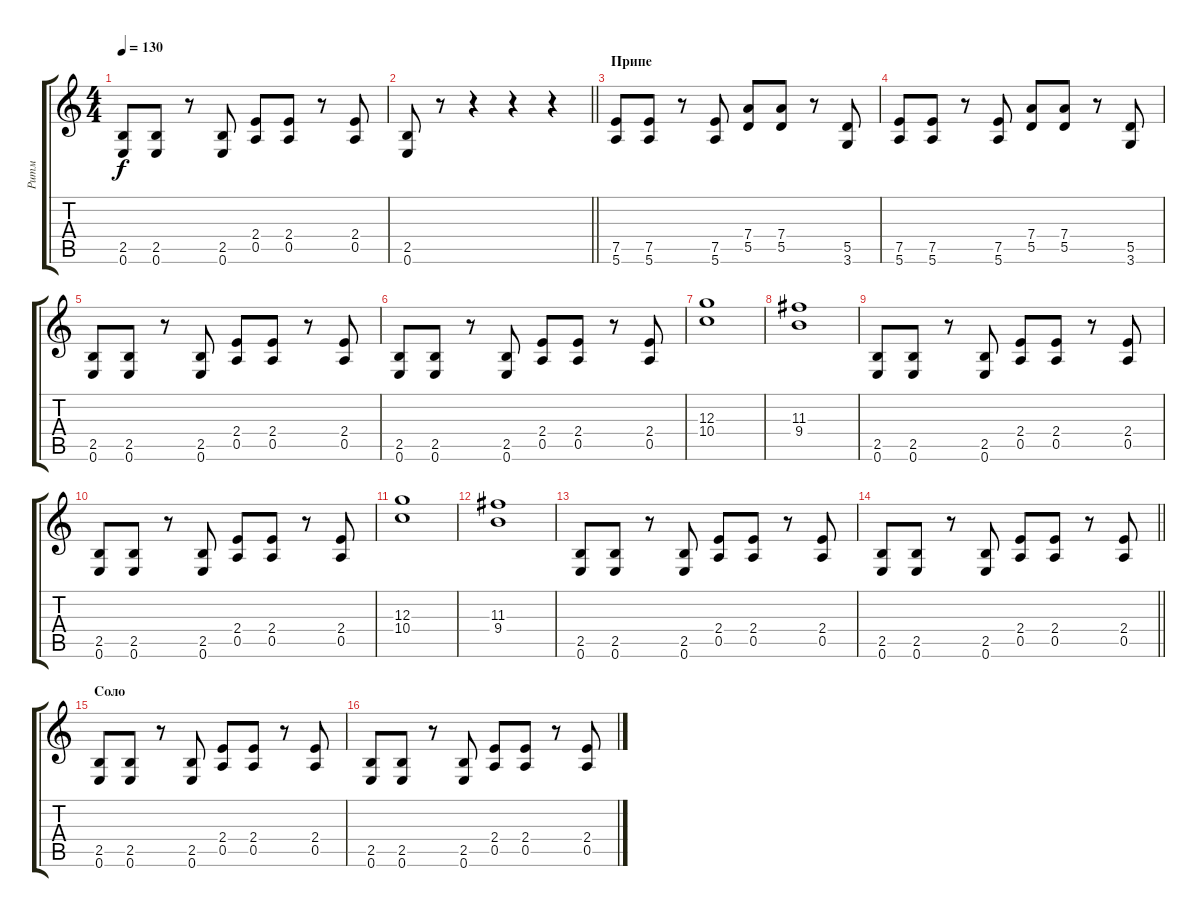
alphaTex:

\track ("Ритм" "Ритм") {instrument overdrivenguitar}
\staff {score tabs}
\tuning (E4 B3 G3 D3 A2 E2) {hide}
\ts (4 4)
\tempo 130
\clef g2
\ks c
(2.5 0.6).8{dy f} (2.5 0.6).8 r.8 (2.5 0.6).8 (2.4 0.5).8 (2.4 0.5).8 r.8 (2.4 0.5).8 |
\barLineRight lightlight
(2.5 0.6).8 r.8 r.4 r.4 r.4 |
\section ("" "Припе")
(7.5 5.6).8 (7.5 5.6).8 r.8 (7.5 5.6).8 (7.4 5.5).8 (7.4 5.5).8 r.8 (5.5 3.6).8 |
(7.5 5.6).8 (7.5 5.6).8 r.8 (7.5 5.6).8 (7.4 5.5).8 (7.4 5.5).8 r.8 (5.5 3.6).8 |
(2.5 0.6).8 (2.5 0.6).8 r.8 (2.5 0.6).8 (2.4 0.5).8 (2.4 0.5).8 r.8 (2.4 0.5).8 |
(2.5 0.6).8 (2.5 0.6).8 r.8 (2.5 0.6).8 (2.4 0.5).8 (2.4 0.5).8 r.8 (2.4 0.5).8 |
(12.3 10.4).1 |
(11.3 9.4).1 |
(2.5 0.6).8 (2.5 0.6).8 r.8 (2.5 0.6).8 (2.4 0.5).8 (2.4 0.5).8 r.8 (2.4 0.5).8 |
(2.5 0.6).8 (2.5 0.6).8 r.8 (2.5 0.6).8 (2.4 0.5).8 (2.4 0.5).8 r.8 (2.4 0.5).8 |
(12.3 10.4).1 |
(11.3 9.4).1 |
(2.5 0.6).8 (2.5 0.6).8 r.8 (2.5 0.6).8 (2.4 0.5).8 (2.4 0.5).8 r.8 (2.4 0.5).8 |
\barLineRight lightlight
(2.5 0.6).8 (2.5 0.6).8 r.8 (2.5 0.6).8 (2.4 0.5).8 (2.4 0.5).8 r.8 (2.4 0.5).8 |
\section ("" "Соло")
(2.5 0.6).8 (2.5 0.6).8 r.8 (2.5 0.6).8 (2.4 0.5).8 (2.4 0.5).8 r.8 (2.4 0.5).8 |
(2.5 0.6).8 (2.5 0.6).8 r.8 (2.5 0.6).8 (2.4 0.5).8 (2.4 0.5).8 r.8 (2.4 0.5).8
